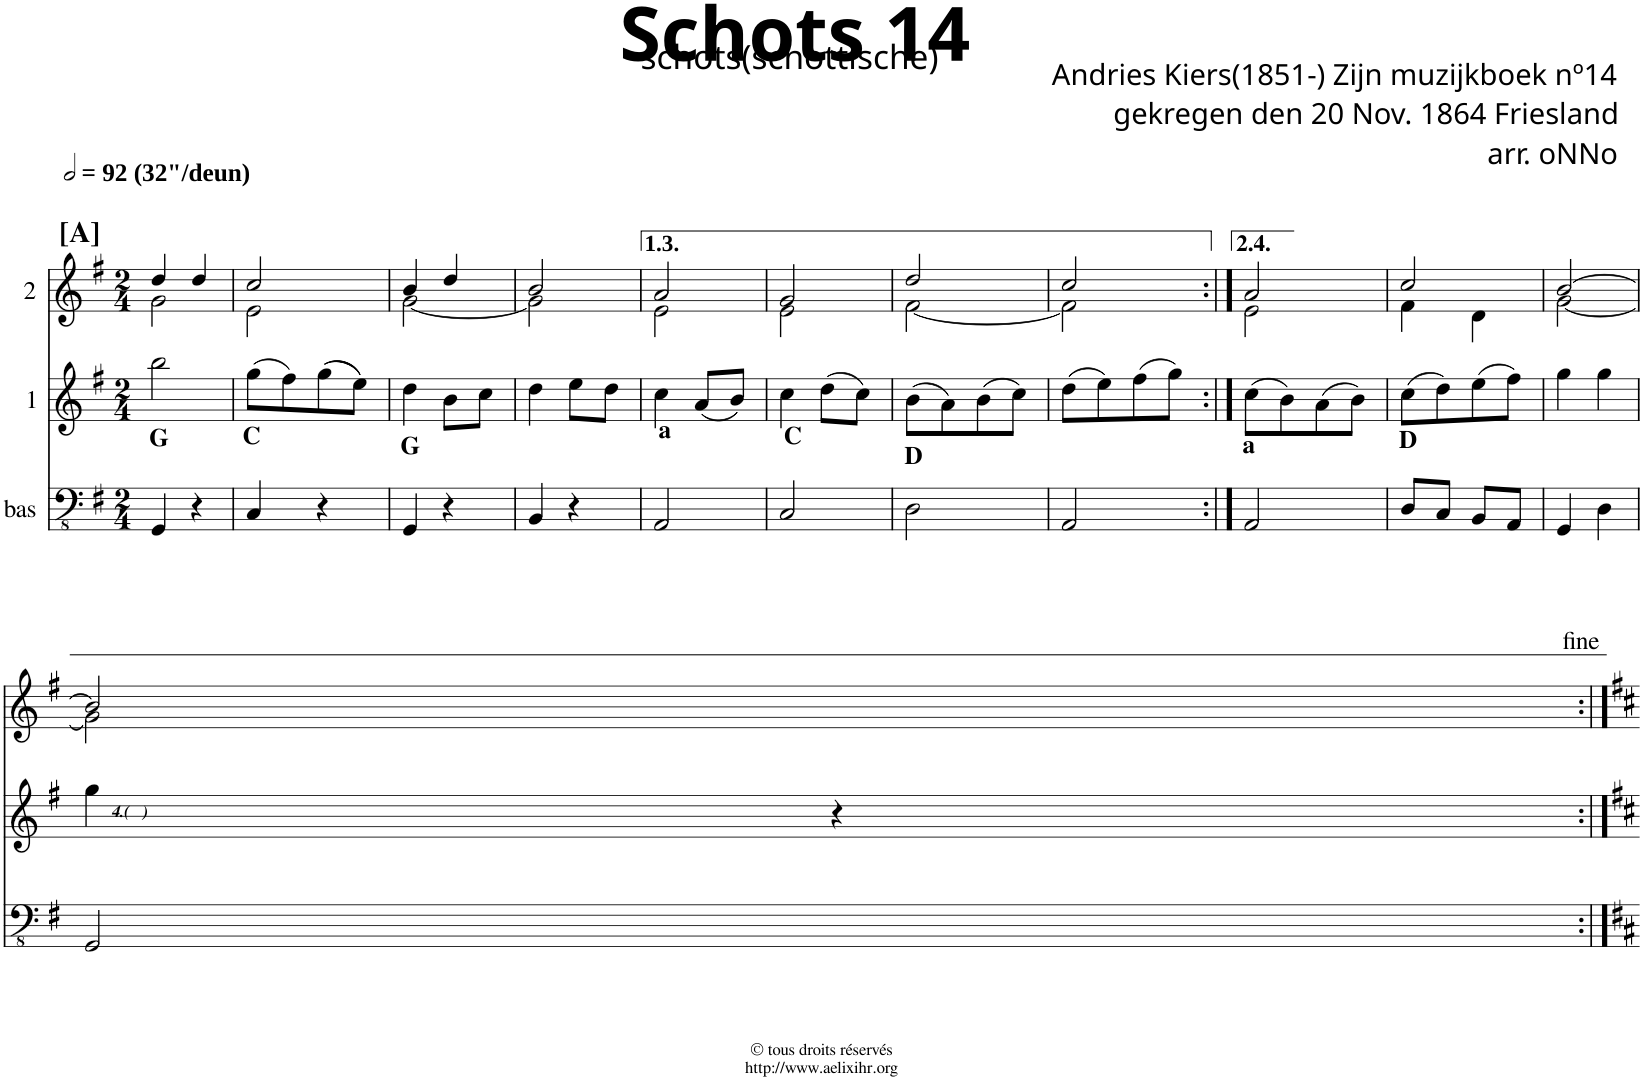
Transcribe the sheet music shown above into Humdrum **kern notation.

**kern	**kern	**kern
*part3	*part2	*part1
*staff3	*staff2	*staff1
*I"bas	*I"1	*I"2
*clefFv4	*clefG2	*clefG2
*Trd7c12	*	*
*k[f#]	*k[f#]	*k[f#]
*M2/4	*M2/4	*M2/4
*MM184	*MM184	*MM184
=1	=1	=1
*	*	*^
!	!	!LO:TX:a:B:t=(32"/deun)	!
!	!	!LO:TX:a:B:t=[A]	!
!	!LO:TX:b:B:t=G	!	!
4GGG/	2bb\	4dd/	2g\
4r	.	4dd/	.
=2	=2	=2	=2
!	!LO:TX:b:B:t=C	!	!
4CC/	(8gg\L	2cc/	2e\
.	8ff#\)	.	.
4r	((8gg\	.	.
.	8ee\J))	.	.
=3	=3	=3	=3
!	!LO:TX:b:B:t=G	!	!
4GGG/	4dd\	4b/	[2g\
4r	8b\L	4dd/	.
.	8cc\J	.	.
=4	=4	=4	=4
4BBB/	4dd\	2b/	2g\]
4r	8ee\L	.	.
.	8dd\J	.	.
=5	=5	=5	=5
!	!LO:TX:b:B:t=a	!	!
2AAA/	4cc\	2a/	2e\
.	(8a/L	.	.
.	8b/J)	.	.
=6	=6	=6	=6
!	!LO:TX:b:B:t=C	!	!
2CC/	4cc\	2g/	2e\
.	(8dd\L	.	.
.	8cc\J)	.	.
=7	=7	=7	=7
!	!LO:TX:b:B:t=D	!	!
2DD\	(8b\L	2dd/	[2f#\
.	8a\)	.	.
.	(8b\	.	.
.	8cc\J)	.	.
=8	=8	=8	=8
2AAA/	(8dd\L	2cc/	2f#\]
.	8ee\)	.	.
.	(8ff#\	.	.
.	8gg\J)	.	.
=9:|!	=9:|!	=9:|!	=9:|!
!	!LO:TX:b:B:t=a	!	!
2AAA/	(8cc\L	2a/	2e\
.	8b\)	.	.
.	(8a\	.	.
.	8b\J)	.	.
=10	=10	=10	=10
!	!LO:TX:b:B:t=D	!	!
8DD/L	(8cc\L	2cc/	4f#\
8CC/J	8dd\)	.	.
8BBB/L	(8ee\	.	4d\
8AAA/J	8ff#\J)	.	.
=11	=11	=11	=11
4GGG/	4gg\	[2b/	[2g\
4DD\	4gg\	.	.
!!LO:LB:g=z	!!
=12	=12	=12	=12
2GGG/	4gg\	2b/]	2g\]
.	4r	.	.
*	*	*v	*v
=:|!	=:|!	=:|!
*-	*-	*-
